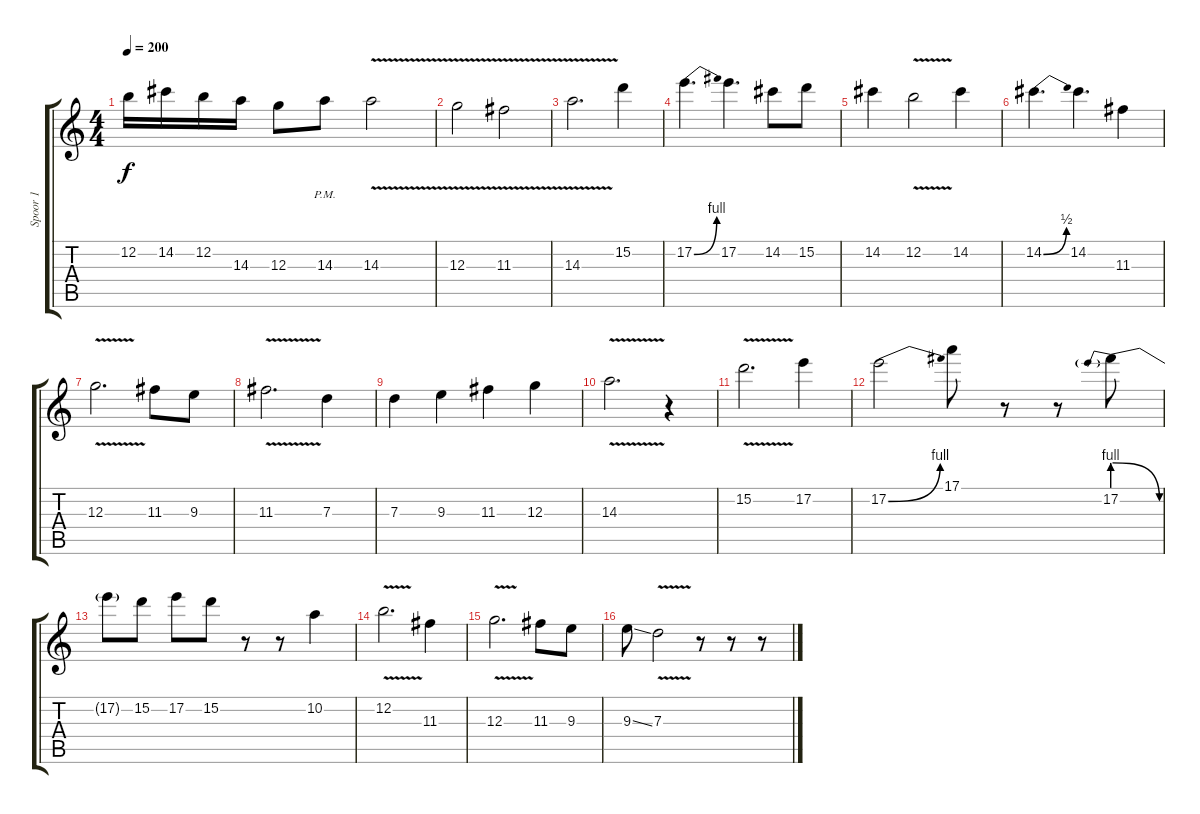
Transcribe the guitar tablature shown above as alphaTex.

\track ("Spoor 1" "Spoor 1") {instrument distortionguitar}
\staff {score tabs}
\tuning (E4 B3 G3 D3 A2 E2) {hide}
\ts (4 4)
\tempo 200
\clef g2
\ks c
12.2.16{dy f} 14.2.16 12.2.16 14.3.16 12.3.8 14.3{pm}.8 14.3{v}.2 |
12.3{v}.2 11.3{v}.2 |
14.3{v}.2{d} 15.2.4 |
17.2{be (bend 0 0 60 4)}.4{d} 17.2.4{d} 14.2.8 15.2.8 |
14.2.4 12.2{v}.2 14.2.4 |
14.2{be (bend 0 0 60 2)}.4{d} 14.2.4{d} 11.3.4 |
12.3{v}.2{d} 11.3.8 9.3.8 |
11.3{v}.2{d} 7.3.4 |
7.3.4 9.3.4 11.3.4 12.3.4 |
14.3{v}.2{d} r.4 |
15.2{v}.2{d} 17.2.4 |
17.2{be (bend 0 0 60 4)}.2 17.1.8 r.8 r.8 17.2{be (prebendrelease 0 4 60 0)}.8 |
17.2{t}.8 15.2.8 17.2.8 15.2.8 r.8 r.8 10.2.4 |
12.2{v}.2{d} 11.3.4 |
12.3{v}.2{d} 11.3.8 9.3.8 |
9.3{ss}.8 7.3{v}.2 r.8 r.8 r.8
